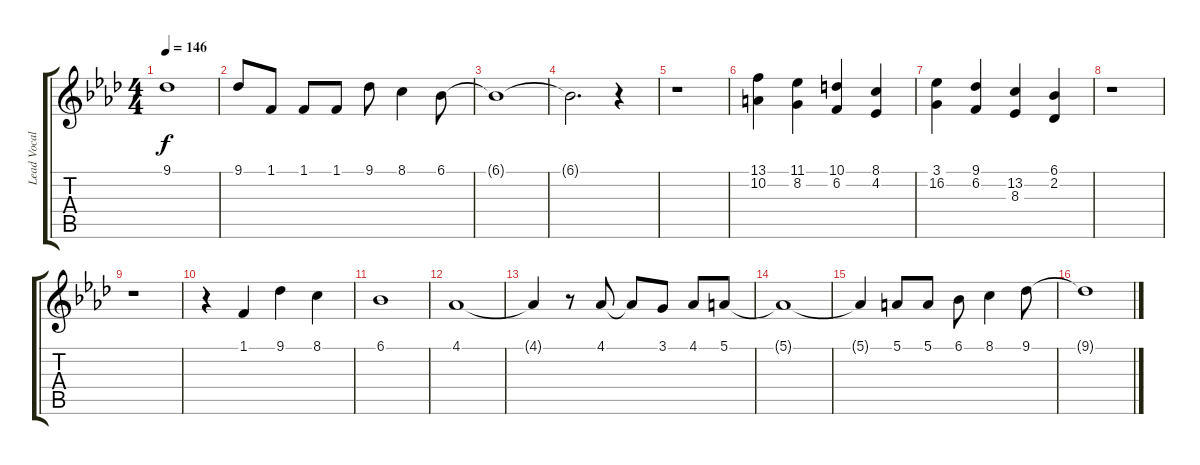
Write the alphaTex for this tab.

\track ("Lead Vocals" "Lead Vocal") {instrument clarinet}
\staff {score tabs}
\tuning (E4 B3 G3 D3 A2 E2) {hide}
\ts (4 4)
\tempo 146
\clef g2
\ks ab
9.1{t}.1{dy f} |
9.1.8 1.1.8 1.1.8 1.1.8 9.1.8 8.1.4 6.1.8 |
6.1{t}.1 |
6.1{t}.2{d} r.4 |
r.1 |
(13.1 10.2).4 (11.1 8.2).4 (10.1 6.2).4 (8.1 4.2).4 |
(3.1 16.2).4 (9.1 6.2).4 (13.2 8.3).4 (6.1 2.2).4 |
r.1 |
r.1 |
r.4 1.1.4 9.1.4 8.1.4 |
6.1.1 |
4.1.1 |
4.1{t}.4 r.8 4.1.8 4.1{t}.8 3.1.8 4.1.8 5.1.8 |
5.1{t}.1 |
5.1{t}.4 5.1.8 5.1.8 6.1.8 8.1.4 9.1.8 |
9.1{t}.1
